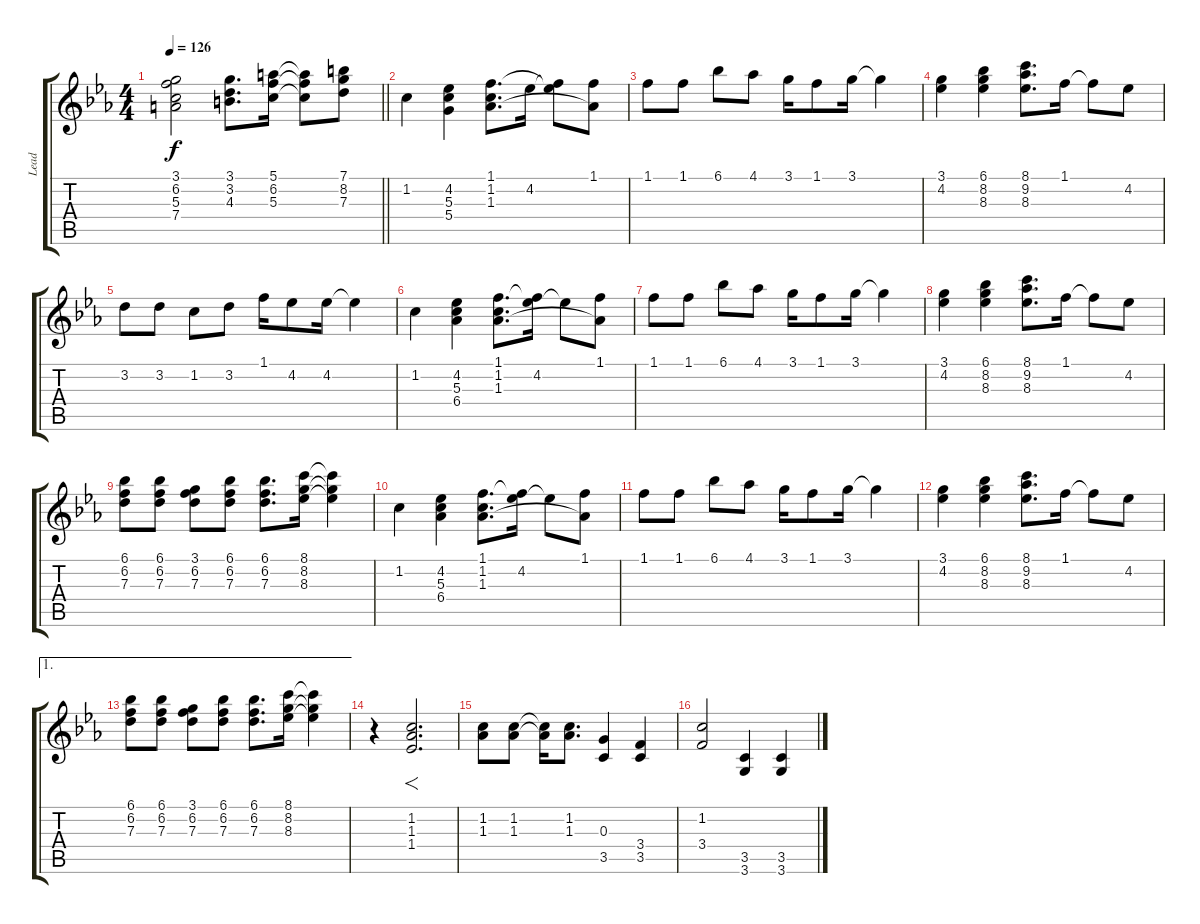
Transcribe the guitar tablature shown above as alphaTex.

\track ("Lead" "Lead") {instrument overdrivenguitar}
\staff {score tabs}
\tuning (E4 B3 G3 D3 A2 E2) {hide}
\ts (4 4)
\tempo 126
\clef g2
\barLineRight lightlight
\ks eb
(3.1 6.2 5.3 7.4).2{dy f} (3.1 3.2 4.3).8{d} (5.1 6.2 5.3).16 (5.1{t} 6.2{t} 5.3{t}).8 (7.1 8.2 7.3).8 |
1.2.4 (4.2 5.3 5.4).4 (1.1 1.2 1.3).8{d} 4.2.16 (1.1{t} 4.2{t}).8 (1.1 1.3{t}).8 |
1.1.8 1.1.8 6.1.8 4.1.8 3.1.16 1.1.8 3.1.16 3.1{t}.4 |
(3.1 4.2).4 (6.1 8.2 8.3).4 (8.1 9.2 8.3).8{d} 1.1.16 1.1{t}.8 4.2.8 |
3.2.8 3.2.8 1.2.8 3.2.8 1.1.16 4.2.8 4.2.16 4.2{t}.4 |
1.2.4 (4.2 5.3 6.4).4 (1.1 1.2 1.3).8{d} (1.1{t} 4.2).16 4.2{t}.8 (1.1 1.3{t}).8 |
1.1.8 1.1.8 6.1.8 4.1.8 3.1.16 1.1.8 3.1.16 3.1{t}.4 |
(3.1 4.2).4 (6.1 8.2 8.3).4 (8.1 9.2 8.3).8{d} 1.1.16 1.1{t}.8 4.2.8 |
(6.1 6.2 7.3).8 (6.1 6.2 7.3).8 (3.1 6.2 7.3).8 (6.1 6.2 7.3).8 (6.1 6.2 7.3).8{d} (8.1 8.2 8.3).16 (8.1{t} 8.2{t} 8.3{t}).4 |
1.2.4 (4.2 5.3 6.4).4 (1.1 1.2 1.3).8{d} (1.1{t} 4.2).16 4.2{t}.8 (1.1 1.3{t}).8 |
1.1.8 1.1.8 6.1.8 4.1.8 3.1.16 1.1.8 3.1.16 3.1{t}.4 |
(3.1 4.2).4 (6.1 8.2 8.3).4 (8.1 9.2 8.3).8{d} 1.1.16 1.1{t}.8 4.2.8 |
\ae 1
(6.1 6.2 7.3).8 (6.1 6.2 7.3).8 (3.1 6.2 7.3).8 (6.1 6.2 7.3).8 (6.1 6.2 7.3).8{d} (8.1 8.2 8.3).16 (8.1{t} 8.2{t} 8.3{t}).4 |
r.4 (1.2 1.3 1.4).2{f d} |
(1.2 1.3).8 (1.2 1.3).8 (1.2{t} 1.3{t}).16 (1.2 1.3).8{d} (0.3 3.5).4 (3.4 3.5).4 |
(1.2 3.4).2 (3.5 3.6).4 (3.5 3.6).4
